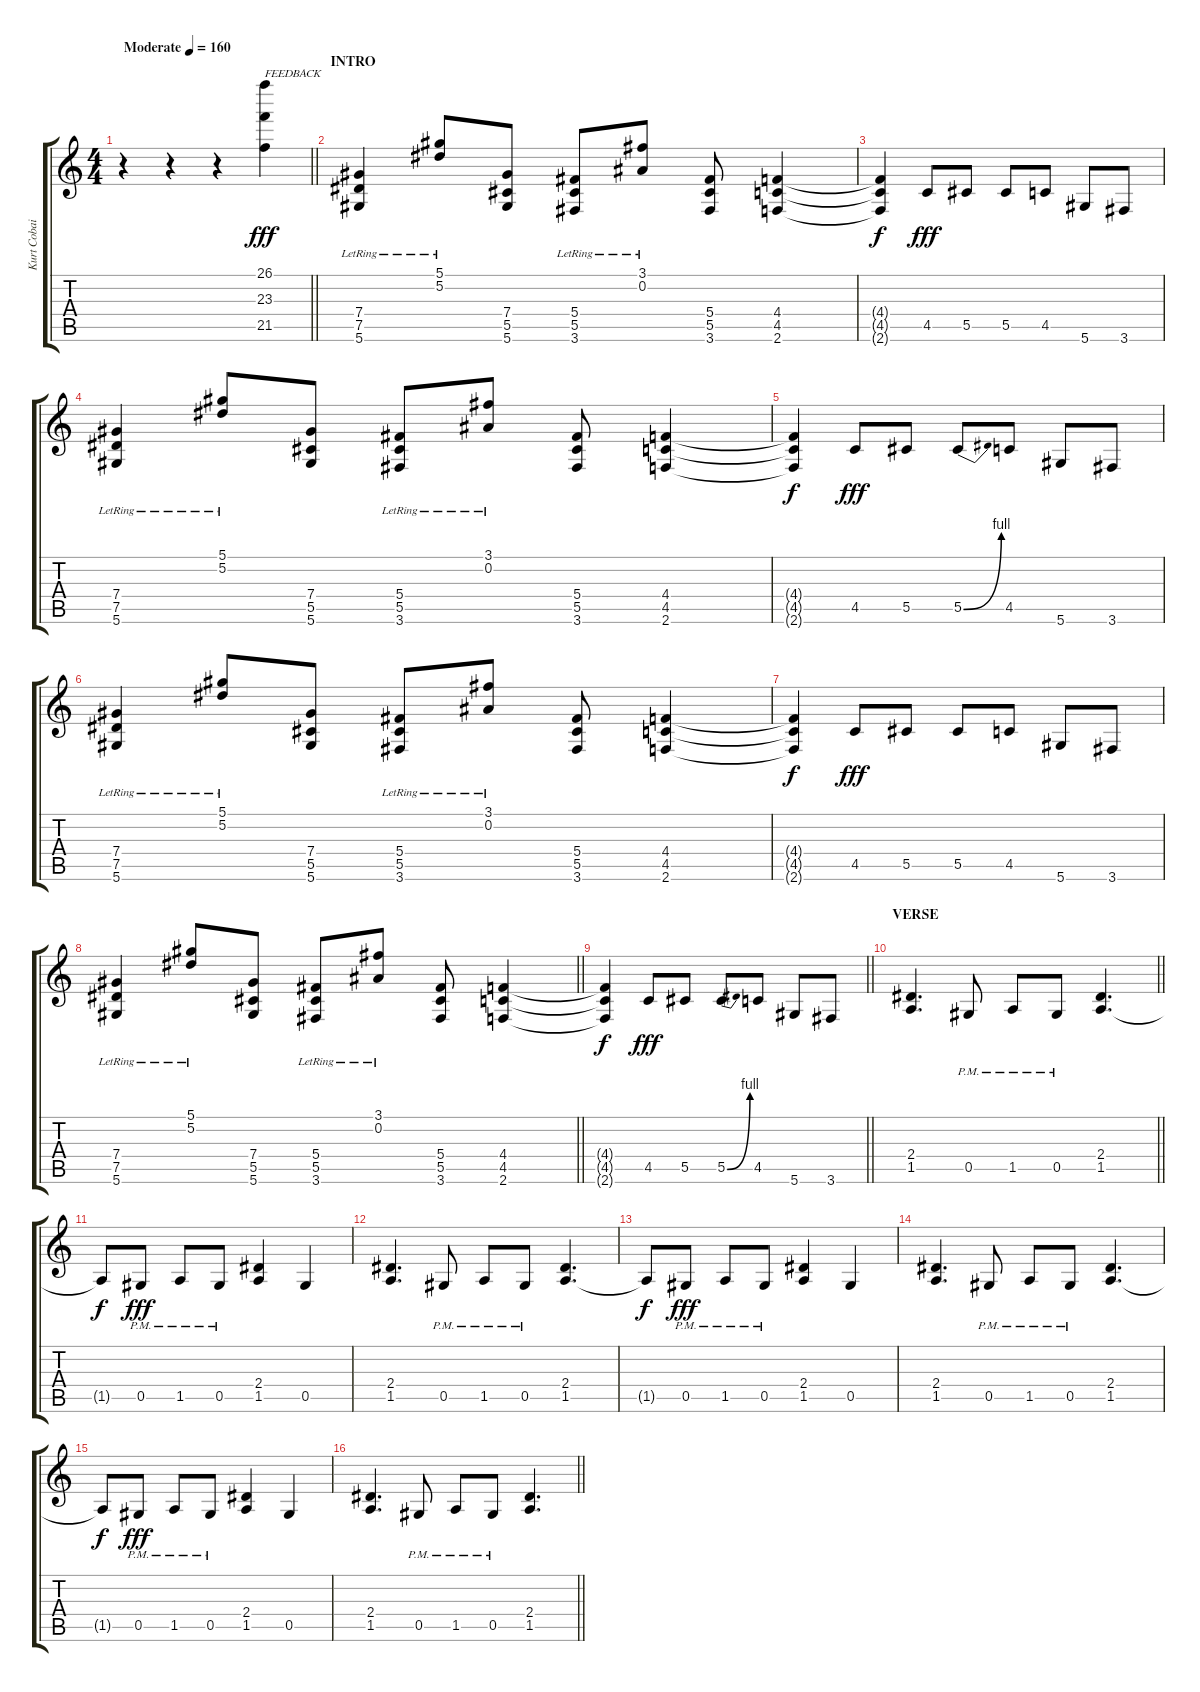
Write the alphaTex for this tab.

\track ("Kurt Cobain" "Kurt Cobai") {instrument distortionguitar}
\staff {score tabs}
\tuning (Eb4 Bb3 Gb3 Db3 Ab2 Eb2) {hide}
\ts (4 4)
\tempo (160 "Moderate")
\clef g2
\barLineRight lightlight
\ks c
r.4{dy fff instrument distortionguitar} r.4 r.4 (26.1 23.3 21.5).4{txt "FEEDBACK"} |
\section ("" "INTRO")
(7.4{lr} 7.5{lr} 5.6{lr}).4 (5.1{lr} 5.2{lr}).8 (7.4 5.5 5.6).8 (5.4{lr} 5.5{lr} 3.6{lr}).8 (3.1{lr} 0.2{lr}).8 (5.4 5.5 3.6).8 (4.4 4.5 2.6).4 |
(4.4{t} 4.5{t} 2.6{t}).4{dy f} 4.5.8{dy fff} 5.5.8 5.5.8 4.5.8 5.6.8 3.6.8 |
(7.4{lr} 7.5{lr} 5.6{lr}).4 (5.1{lr} 5.2{lr}).8 (7.4 5.5 5.6).8 (5.4{lr} 5.5{lr} 3.6{lr}).8 (3.1{lr} 0.2{lr}).8 (5.4 5.5 3.6).8 (4.4 4.5 2.6).4 |
(4.4{t} 4.5{t} 2.6{t}).4{dy f} 4.5.8{dy fff} 5.5.8 5.5{be (bend 0 0 60 4)}.8 4.5.8 5.6.8 3.6.8 |
(7.4{lr} 7.5{lr} 5.6{lr}).4 (5.1{lr} 5.2{lr}).8 (7.4 5.5 5.6).8 (5.4{lr} 5.5{lr} 3.6{lr}).8 (3.1{lr} 0.2{lr}).8 (5.4 5.5 3.6).8 (4.4 4.5 2.6).4 |
(4.4{t} 4.5{t} 2.6{t}).4{dy f} 4.5.8{dy fff} 5.5.8 5.5.8 4.5.8 5.6.8 3.6.8 |
\barLineRight lightlight
(7.4{lr} 7.5{lr} 5.6{lr}).4 (5.1{lr} 5.2{lr}).8 (7.4 5.5 5.6).8 (5.4{lr} 5.5{lr} 3.6{lr}).8 (3.1{lr} 0.2{lr}).8 (5.4 5.5 3.6).8 (4.4 4.5 2.6).4 |
\barLineRight lightlight
(4.4{t} 4.5{t} 2.6{t}).4{dy f} 4.5.8{dy fff} 5.5.8 5.5{be (bend 0 0 60 4)}.8 4.5.8 5.6.8 3.6.8 |
\section ("" "VERSE")
\barLineRight lightlight
(2.4 1.5).4{d} 0.5{pm}.8 1.5{pm}.8 0.5{pm}.8 (2.4 1.5).4{d} |
1.5{t}.8{dy f} 0.5{pm}.8{dy fff} 1.5{pm}.8 0.5{pm}.8 (2.4 1.5).4 0.5.4 |
(2.4 1.5).4{d} 0.5{pm}.8 1.5{pm}.8 0.5{pm}.8 (2.4 1.5).4{d} |
1.5{t}.8{dy f} 0.5{pm}.8{dy fff} 1.5{pm}.8 0.5{pm}.8 (2.4 1.5).4 0.5.4 |
(2.4 1.5).4{d} 0.5{pm}.8 1.5{pm}.8 0.5{pm}.8 (2.4 1.5).4{d} |
1.5{t}.8{dy f} 0.5{pm}.8{dy fff} 1.5{pm}.8 0.5{pm}.8 (2.4 1.5).4 0.5.4 |
\barLineRight lightlight
(2.4 1.5).4{d} 0.5{pm}.8 1.5{pm}.8 0.5{pm}.8 (2.4 1.5).4{d}
